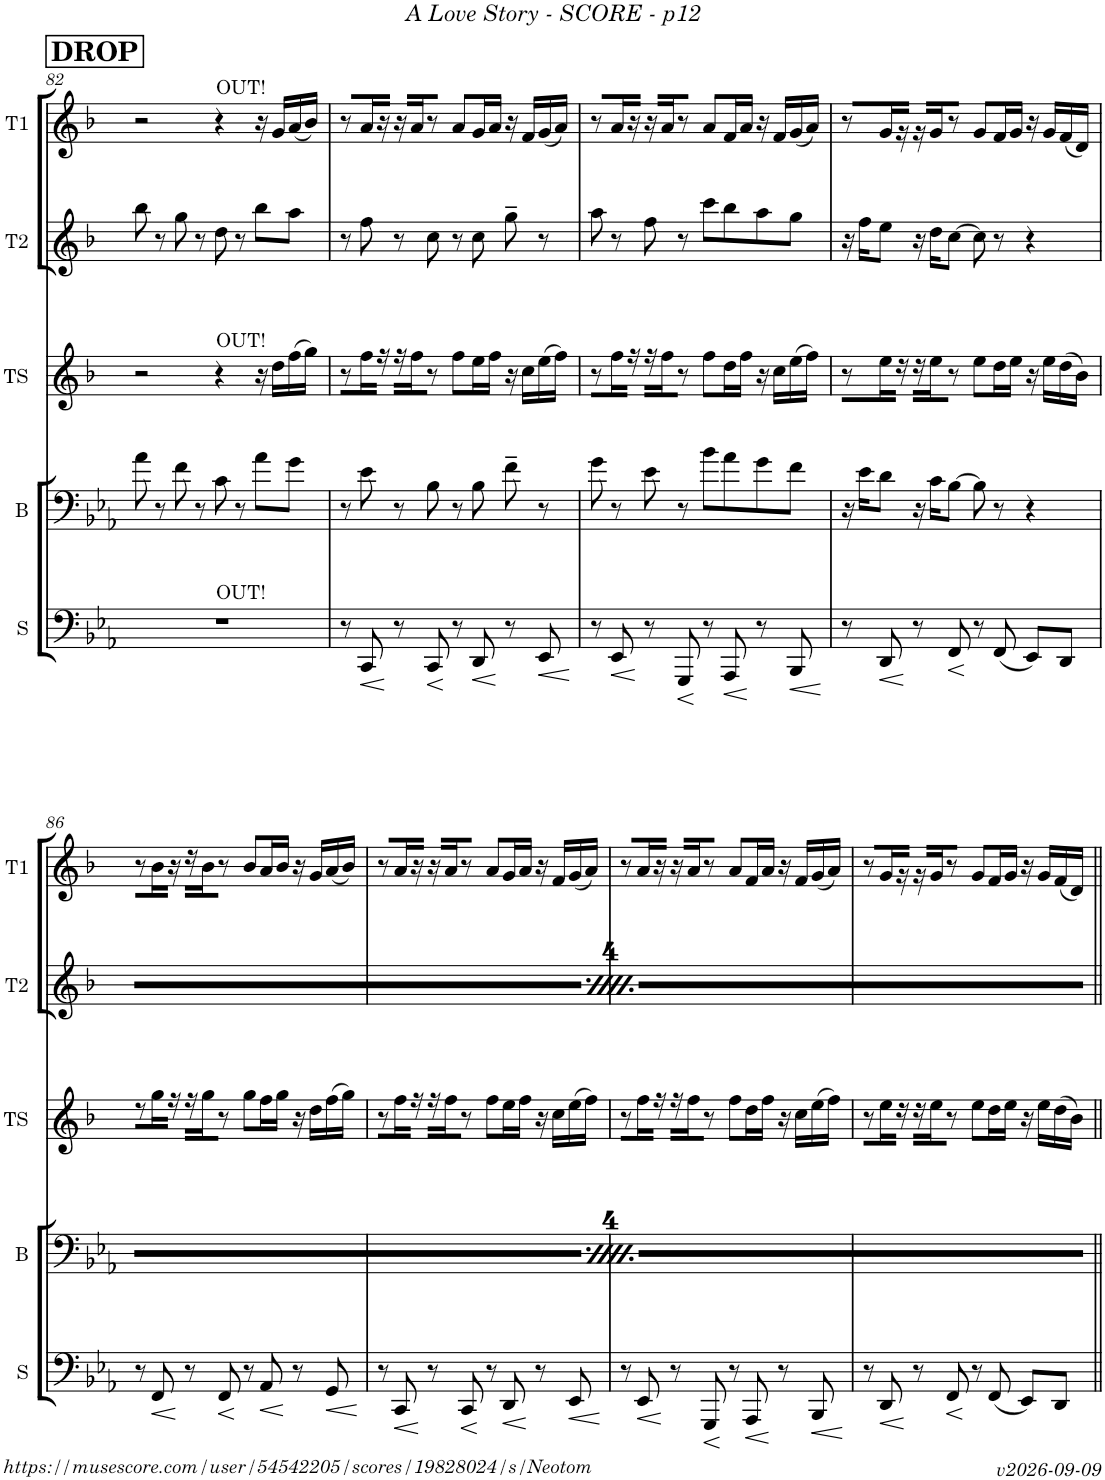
**kern	**kern	**kern	**kern	**kern
*part5	*part4	*part3	*part2	*part1
*staff5	*staff4	*staff3	*staff2	*staff1
*I"Sousa	*I"Trombone	*I"Tenor Sax	*I"Trumpet 2	*I"Trumpet 1
*I'S	*	*I'TS	*I'T2	*I'T1
!!LO:PB:g=z
*clefF4	*clefF4	*clefG2	*clefG2	*clefG2
*	*	*Trd8c14	*Trd1c2	*Trd1c2
*k[b-e-a-]	*k[b-e-a-]	*k[b-]	*k[b-]	*k[b-]
*M4/4	*M4/4	*M4/4	*M4/4	*M4/4
!!LO:REH:place=s1:a:B:cj:fs=14:t=DROP
=82	=82	=82	=82	=82
!	!	!	!	!LO:TX:a:t=OUT!
!	!	!LO:TX:a:t=OUT!	!	!
!LO:TX:a:t=OUT!	!	!	!	!
1r	8a-\	2r	8bb-\	2r
.	8r	.	8r	.
.	8f\	.	8gg\	.
.	8r	.	8r	.
.	8c\	4r	8dd\	4r
.	8r	.	8r	.
.	8a-\L	16r	8bb-\L	16r
.	.	16dd\LL	.	16g/LL
.	8g\J	(16ff\	8aa\J	(16a/
.	.	16gg\JJ)	.	16b-/JJ)
=83	=83	=83	=83	=83
8r	8r	8r	8r	8r
8CC/	8e-\	16ff\L	8ff\	16a/L
.	.	16rff	.	16r
8r	8r	16r	8r	16r
.	.	16ff\J	.	16a/J
8CC/	8B-\	8r	8cc\	8r
8r	8r	8ff\L	8r	8a/L
8DD/	8B-\	16ee\L	8cc\	16g/L
.	.	16ff\JJ	.	16a/JJ
8r	8f~\	16r	8gg~\	16r
.	.	16cc\LL	.	16f/LL
8EE-/	8r	(16ee\	8r	(16g/
.	.	16ff\JJ)	.	16a/JJ)
=84	=84	=84	=84	=84
8r	8g\	8r	8aa\	8r
8EE-/	8r	16ff\L	8r	16a/L
.	.	16rff	.	16r
8r	8e-\	16r	8ff\	16r
.	.	16ff\J	.	16a/J
8GGG/	8r	8r	8r	8r
8r	8b-\L	8ff\L	8ccc\L	8a/L
8AAA-/	8a-\	16dd\L	8bb-\	16f/L
.	.	16ff\JJ	.	16a/JJ
8r	8g\	16r	8aa\	16r
.	.	16cc\LL	.	16f/LL
8BBB-/	8f\J	(16ee\	8gg\J	(16g/
.	.	16ff\JJ)	.	16a/JJ)
=85	=85	=85	=85	=85
8r	16r	8r	16r	8r
.	16e-\KL	.	16ff\KL	.
8DD/	8d\J	16ee\L	8ee\J	16g/L
.	.	16rdd	.	16r
8r	16r	16r	16r	16r
.	16c\KL	16ee\J	16dd\KL	16g/J
8FF/	[8B-\J	8r	[8cc\J	8r
8r	8B-\]	8ee\L	8cc\]	8g/L
(8FF/	8r	16dd\L	8r	16f/L
.	.	16ee\JJ	.	16g/JJ
8EE-/L)	4r	16r	4r	16r
.	.	16ee\LL	.	16g/LL
8DD/J	.	(16dd\	.	(16f/
.	.	16b-\JJ)	.	16d/JJ)
!!LO:LB:g=z
=86	=86	=86	=86	=86
8r	8a-\	8r	8bb-\	8r
8FF/	8r	16gg\L	8r	16b-\L
.	.	16rff	.	16r
8r	8f\	16r	8gg\	16r
.	.	16gg\J	.	16b-\J
8FF/	8r	8r	8r	8r
8r	8c\	8gg\L	8dd\	8b-/L
8AA-/	8r	16ff\L	8r	16a/L
.	.	16gg\JJ	.	16b-/JJ
8r	8a-\L	16r	8bb-\L	16r
.	.	16dd\LL	.	16g/LL
8GG/	8g\J	(16ff\	8aa\J	(16a/
.	.	16gg\JJ)	.	16b-/JJ)
=87	=87	=87	=87	=87
8r	8r	8r	8r	8r
8CC/	8e-\	16ff\L	8ff\	16a/L
.	.	16rff	.	16r
8r	8r	16r	8r	16r
.	.	16ff\J	.	16a/J
8CC/	8B-\	8r	8cc\	8r
8r	8r	8ff\L	8r	8a/L
8DD/	8B-\	16ee\L	8cc\	16g/L
.	.	16ff\JJ	.	16a/JJ
8r	8f~\	16r	8gg~\	16r
.	.	16cc\LL	.	16f/LL
8EE-/	8r	(16ee\	8r	(16g/
.	.	16ff\JJ)	.	16a/JJ)
=88	=88	=88	=88	=88
8r	8g\	8r	8aa\	8r
8EE-/	8r	16ff\L	8r	16a/L
.	.	16rff	.	16r
8r	8e-\	16r	8ff\	16r
.	.	16ff\J	.	16a/J
8GGG/	8r	8r	8r	8r
8r	8b-\L	8ff\L	8ccc\L	8a/L
8AAA-/	8a-\	16dd\L	8bb-\	16f/L
.	.	16ff\JJ	.	16a/JJ
8r	8g\	16r	8aa\	16r
.	.	16cc\LL	.	16f/LL
8BBB-/	8f\J	(16ee\	8gg\J	(16g/
.	.	16ff\JJ)	.	16a/JJ)
=89	=89	=89	=89	=89
8r	16r	8r	16r	8r
.	16e-\KL	.	16ff\KL	.
8DD/	8d\J	16ee\L	8ee\J	16g/L
.	.	16rdd	.	16r
8r	16r	16r	16r	16r
.	16c\KL	16ee\J	16dd\KL	16g/J
8FF/	[8B-\J	8r	[8cc\J	8r
8r	8B-\]	8ee\L	8cc\]	8g/L
(8FF/	8r	16dd\L	8r	16f/L
.	.	16ee\JJ	.	16g/JJ
8EE-/L)	4r	16r	4r	16r
.	.	16ee\LL	.	16g/LL
8DD/J	.	(16dd\	.	(16f/
.	.	16b-\JJ)	.	16d/JJ)
=||	=||	=||	=||	=||
*-	*-	*-	*-	*-
